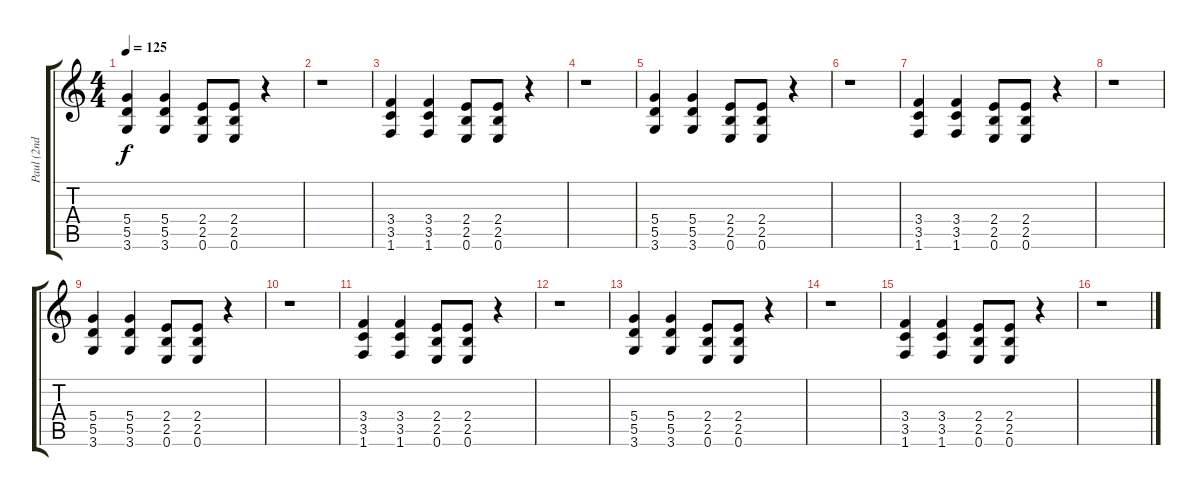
\track ("Paul (2nd Guitar)" "Paul (2nd ") {instrument distortionguitar}
\staff {score tabs}
\tuning (E4 B3 G3 D3 A2 E2) {hide}
\ts (4 4)
\tempo 125
\clef g2
\ks c
(5.4 5.5 3.6).4{dy f instrument distortionguitar} (5.4 5.5 3.6).4 (2.4 2.5 0.6).8 (2.4 2.5 0.6).8 r.4 |
r.1 |
(3.4 3.5 1.6).4 (3.4 3.5 1.6).4 (2.4 2.5 0.6).8 (2.4 2.5 0.6).8 r.4 |
r.1 |
(5.4 5.5 3.6).4 (5.4 5.5 3.6).4 (2.4 2.5 0.6).8 (2.4 2.5 0.6).8 r.4 |
r.1 |
(3.4 3.5 1.6).4 (3.4 3.5 1.6).4 (2.4 2.5 0.6).8 (2.4 2.5 0.6).8 r.4 |
r.1 |
(5.4 5.5 3.6).4 (5.4 5.5 3.6).4 (2.4 2.5 0.6).8 (2.4 2.5 0.6).8 r.4 |
r.1 |
(3.4 3.5 1.6).4 (3.4 3.5 1.6).4 (2.4 2.5 0.6).8 (2.4 2.5 0.6).8 r.4 |
r.1 |
(5.4 5.5 3.6).4 (5.4 5.5 3.6).4 (2.4 2.5 0.6).8 (2.4 2.5 0.6).8 r.4 |
r.1 |
(3.4 3.5 1.6).4 (3.4 3.5 1.6).4 (2.4 2.5 0.6).8 (2.4 2.5 0.6).8 r.4 |
r.1
